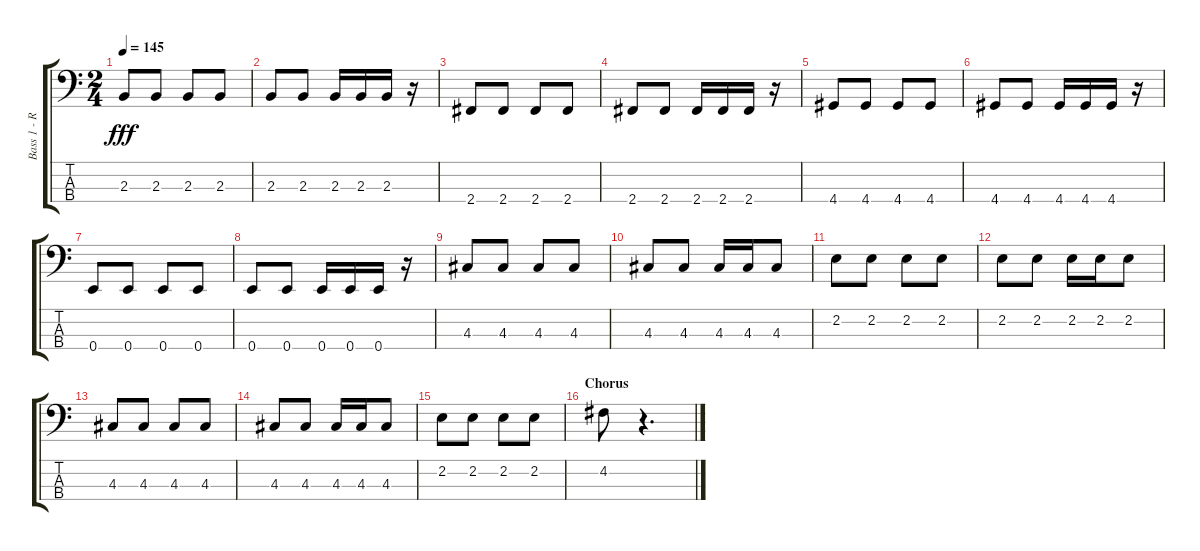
\track ("Bass 1 - Rod" "Bass 1 - R") {instrument electricbasspick}
\staff {score tabs}
\tuning (G2 D2 A1 E1) {hide}
\ts (2 4)
\tempo 145
\clef f4
\ks c
2.3.8{dy fff} 2.3.8 2.3.8 2.3.8 |
2.3.8 2.3.8 2.3.16 2.3.16 2.3.16 r.16 |
2.4.8 2.4.8 2.4.8 2.4.8 |
2.4.8 2.4.8 2.4.16 2.4.16 2.4.16 r.16 |
4.4.8 4.4.8 4.4.8 4.4.8 |
4.4.8 4.4.8 4.4.16 4.4.16 4.4.16 r.16 |
0.4.8 0.4.8 0.4.8 0.4.8 |
0.4.8 0.4.8 0.4.16 0.4.16 0.4.16 r.16 |
4.3.8 4.3.8 4.3.8 4.3.8 |
4.3.8 4.3.8 4.3.16 4.3.16 4.3.8 |
2.2.8 2.2.8 2.2.8 2.2.8 |
2.2.8 2.2.8 2.2.16 2.2.16 2.2.8 |
4.3.8 4.3.8 4.3.8 4.3.8 |
4.3.8 4.3.8 4.3.16 4.3.16 4.3.8 |
2.2.8 2.2.8 2.2.8 2.2.8 |
\section ("" "Chorus")
4.2.8 r.4{d}
